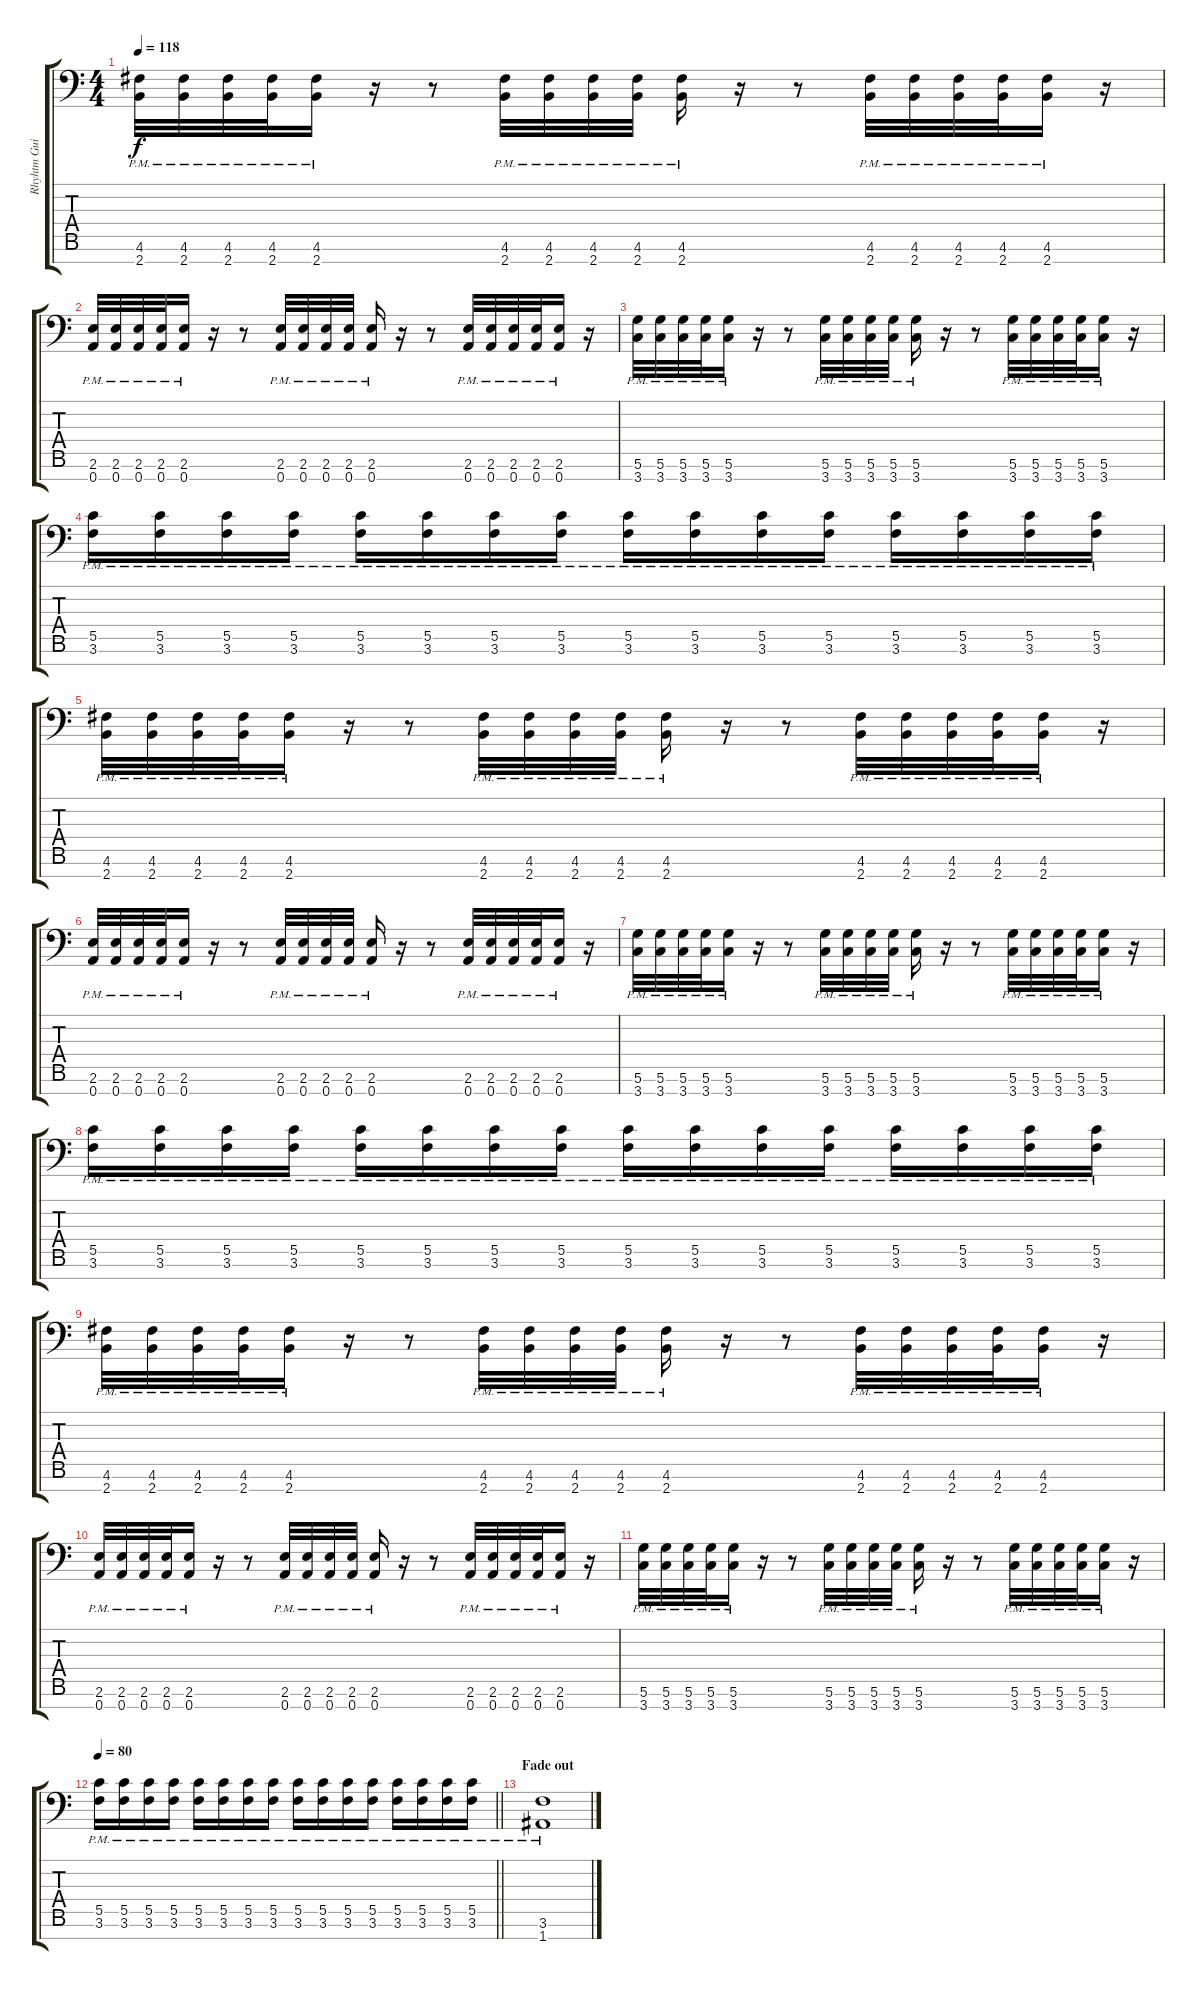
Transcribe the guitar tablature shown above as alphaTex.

\track ("Rhyhtm Guitar" "Rhyhtm Gui") {instrument distortionguitar}
\staff {score tabs}
\tuning (D4 A3 F3 C3 G2 D2 A1) {hide}
\ts (4 4)
\tempo 118
\clef f4
\ks c
(4.6{pm} 2.7{pm}).32{dy f} (4.6{pm} 2.7{pm}).32 (4.6{pm} 2.7{pm}).32 (4.6{pm} 2.7{pm}).32 (4.6{pm} 2.7{pm}).16 r.16 r.8 (4.6{pm} 2.7{pm}).32 (4.6{pm} 2.7{pm}).32 (4.6{pm} 2.7{pm}).32 (4.6{pm} 2.7{pm}).32 (4.6{pm} 2.7{pm}).16 r.16 r.8 (4.6{pm} 2.7{pm}).32 (4.6{pm} 2.7{pm}).32 (4.6{pm} 2.7{pm}).32 (4.6{pm} 2.7{pm}).32 (4.6{pm} 2.7{pm}).16 r.16 |
(2.6{pm} 0.7{pm}).32 (2.6{pm} 0.7{pm}).32 (2.6{pm} 0.7{pm}).32 (2.6{pm} 0.7{pm}).32 (2.6{pm} 0.7{pm}).16 r.16 r.8 (2.6{pm} 0.7{pm}).32 (2.6{pm} 0.7{pm}).32 (2.6{pm} 0.7{pm}).32 (2.6{pm} 0.7{pm}).32 (2.6{pm} 0.7{pm}).16 r.16 r.8 (2.6{pm} 0.7{pm}).32 (2.6{pm} 0.7{pm}).32 (2.6{pm} 0.7{pm}).32 (2.6{pm} 0.7{pm}).32 (2.6{pm} 0.7{pm}).16 r.16 |
(5.6{pm} 3.7{pm}).32 (5.6{pm} 3.7{pm}).32 (5.6{pm} 3.7{pm}).32 (5.6{pm} 3.7{pm}).32 (5.6{pm} 3.7{pm}).16 r.16 r.8 (5.6{pm} 3.7{pm}).32 (5.6{pm} 3.7{pm}).32 (5.6{pm} 3.7{pm}).32 (5.6{pm} 3.7{pm}).32 (5.6{pm} 3.7{pm}).16 r.16 r.8 (5.6{pm} 3.7{pm}).32 (5.6{pm} 3.7{pm}).32 (5.6{pm} 3.7{pm}).32 (5.6{pm} 3.7{pm}).32 (5.6{pm} 3.7{pm}).16 r.16 |
(5.5{pm} 3.6{pm}).16 (5.5{pm} 3.6{pm}).16 (5.5{pm} 3.6{pm}).16 (5.5{pm} 3.6{pm}).16 (5.5{pm} 3.6{pm}).16 (5.5{pm} 3.6{pm}).16 (5.5{pm} 3.6{pm}).16 (5.5{pm} 3.6{pm}).16 (5.5{pm} 3.6{pm}).16 (5.5{pm} 3.6{pm}).16 (5.5{pm} 3.6{pm}).16 (5.5{pm} 3.6{pm}).16 (5.5{pm} 3.6{pm}).16 (5.5{pm} 3.6{pm}).16 (5.5{pm} 3.6{pm}).16 (5.5{pm} 3.6{pm}).16 |
(4.6{pm} 2.7{pm}).32 (4.6{pm} 2.7{pm}).32 (4.6{pm} 2.7{pm}).32 (4.6{pm} 2.7{pm}).32 (4.6{pm} 2.7{pm}).16 r.16 r.8 (4.6{pm} 2.7{pm}).32 (4.6{pm} 2.7{pm}).32 (4.6{pm} 2.7{pm}).32 (4.6{pm} 2.7{pm}).32 (4.6{pm} 2.7{pm}).16 r.16 r.8 (4.6{pm} 2.7{pm}).32 (4.6{pm} 2.7{pm}).32 (4.6{pm} 2.7{pm}).32 (4.6{pm} 2.7{pm}).32 (4.6{pm} 2.7{pm}).16 r.16 |
(2.6{pm} 0.7{pm}).32 (2.6{pm} 0.7{pm}).32 (2.6{pm} 0.7{pm}).32 (2.6{pm} 0.7{pm}).32 (2.6{pm} 0.7{pm}).16 r.16 r.8 (2.6{pm} 0.7{pm}).32 (2.6{pm} 0.7{pm}).32 (2.6{pm} 0.7{pm}).32 (2.6{pm} 0.7{pm}).32 (2.6{pm} 0.7{pm}).16 r.16 r.8 (2.6{pm} 0.7{pm}).32 (2.6{pm} 0.7{pm}).32 (2.6{pm} 0.7{pm}).32 (2.6{pm} 0.7{pm}).32 (2.6{pm} 0.7{pm}).16 r.16 |
(5.6{pm} 3.7{pm}).32 (5.6{pm} 3.7{pm}).32 (5.6{pm} 3.7{pm}).32 (5.6{pm} 3.7{pm}).32 (5.6{pm} 3.7{pm}).16 r.16 r.8 (5.6{pm} 3.7{pm}).32 (5.6{pm} 3.7{pm}).32 (5.6{pm} 3.7{pm}).32 (5.6{pm} 3.7{pm}).32 (5.6{pm} 3.7{pm}).16 r.16 r.8 (5.6{pm} 3.7{pm}).32 (5.6{pm} 3.7{pm}).32 (5.6{pm} 3.7{pm}).32 (5.6{pm} 3.7{pm}).32 (5.6{pm} 3.7{pm}).16 r.16 |
(5.5{pm} 3.6{pm}).16 (5.5{pm} 3.6{pm}).16 (5.5{pm} 3.6{pm}).16 (5.5{pm} 3.6{pm}).16 (5.5{pm} 3.6{pm}).16 (5.5{pm} 3.6{pm}).16 (5.5{pm} 3.6{pm}).16 (5.5{pm} 3.6{pm}).16 (5.5{pm} 3.6{pm}).16 (5.5{pm} 3.6{pm}).16 (5.5{pm} 3.6{pm}).16 (5.5{pm} 3.6{pm}).16 (5.5{pm} 3.6{pm}).16 (5.5{pm} 3.6{pm}).16 (5.5{pm} 3.6{pm}).16 (5.5{pm} 3.6{pm}).16 |
(4.6{pm} 2.7{pm}).32 (4.6{pm} 2.7{pm}).32 (4.6{pm} 2.7{pm}).32 (4.6{pm} 2.7{pm}).32 (4.6{pm} 2.7{pm}).16 r.16 r.8 (4.6{pm} 2.7{pm}).32 (4.6{pm} 2.7{pm}).32 (4.6{pm} 2.7{pm}).32 (4.6{pm} 2.7{pm}).32 (4.6{pm} 2.7{pm}).16 r.16 r.8 (4.6{pm} 2.7{pm}).32 (4.6{pm} 2.7{pm}).32 (4.6{pm} 2.7{pm}).32 (4.6{pm} 2.7{pm}).32 (4.6{pm} 2.7{pm}).16 r.16 |
(2.6{pm} 0.7{pm}).32 (2.6{pm} 0.7{pm}).32 (2.6{pm} 0.7{pm}).32 (2.6{pm} 0.7{pm}).32 (2.6{pm} 0.7{pm}).16 r.16 r.8 (2.6{pm} 0.7{pm}).32 (2.6{pm} 0.7{pm}).32 (2.6{pm} 0.7{pm}).32 (2.6{pm} 0.7{pm}).32 (2.6{pm} 0.7{pm}).16 r.16 r.8 (2.6{pm} 0.7{pm}).32 (2.6{pm} 0.7{pm}).32 (2.6{pm} 0.7{pm}).32 (2.6{pm} 0.7{pm}).32 (2.6{pm} 0.7{pm}).16 r.16 |
(5.6{pm} 3.7{pm}).32 (5.6{pm} 3.7{pm}).32 (5.6{pm} 3.7{pm}).32 (5.6{pm} 3.7{pm}).32 (5.6{pm} 3.7{pm}).16 r.16 r.8 (5.6{pm} 3.7{pm}).32 (5.6{pm} 3.7{pm}).32 (5.6{pm} 3.7{pm}).32 (5.6{pm} 3.7{pm}).32 (5.6{pm} 3.7{pm}).16 r.16 r.8 (5.6{pm} 3.7{pm}).32 (5.6{pm} 3.7{pm}).32 (5.6{pm} 3.7{pm}).32 (5.6{pm} 3.7{pm}).32 (5.6{pm} 3.7{pm}).16 r.16 |
\tempo 80
\barLineRight lightlight
(5.5{pm} 3.6{pm}).16 (5.5{pm} 3.6{pm}).16 (5.5{pm} 3.6{pm}).16 (5.5{pm} 3.6{pm}).16 (5.5{pm} 3.6{pm}).16 (5.5{pm} 3.6{pm}).16 (5.5{pm} 3.6{pm}).16 (5.5{pm} 3.6{pm}).16 (5.5{pm} 3.6{pm}).16 (5.5{pm} 3.6{pm}).16 (5.5{pm} 3.6{pm}).16 (5.5{pm} 3.6{pm}).16 (5.5{pm} 3.6{pm}).16 (5.5{pm} 3.6{pm}).16 (5.5{pm} 3.6{pm}).16 (5.5{pm} 3.6{pm}).16 |
\section ("" "Fade out")
(3.6{pm} 1.7{pm}).1{volume 6}
